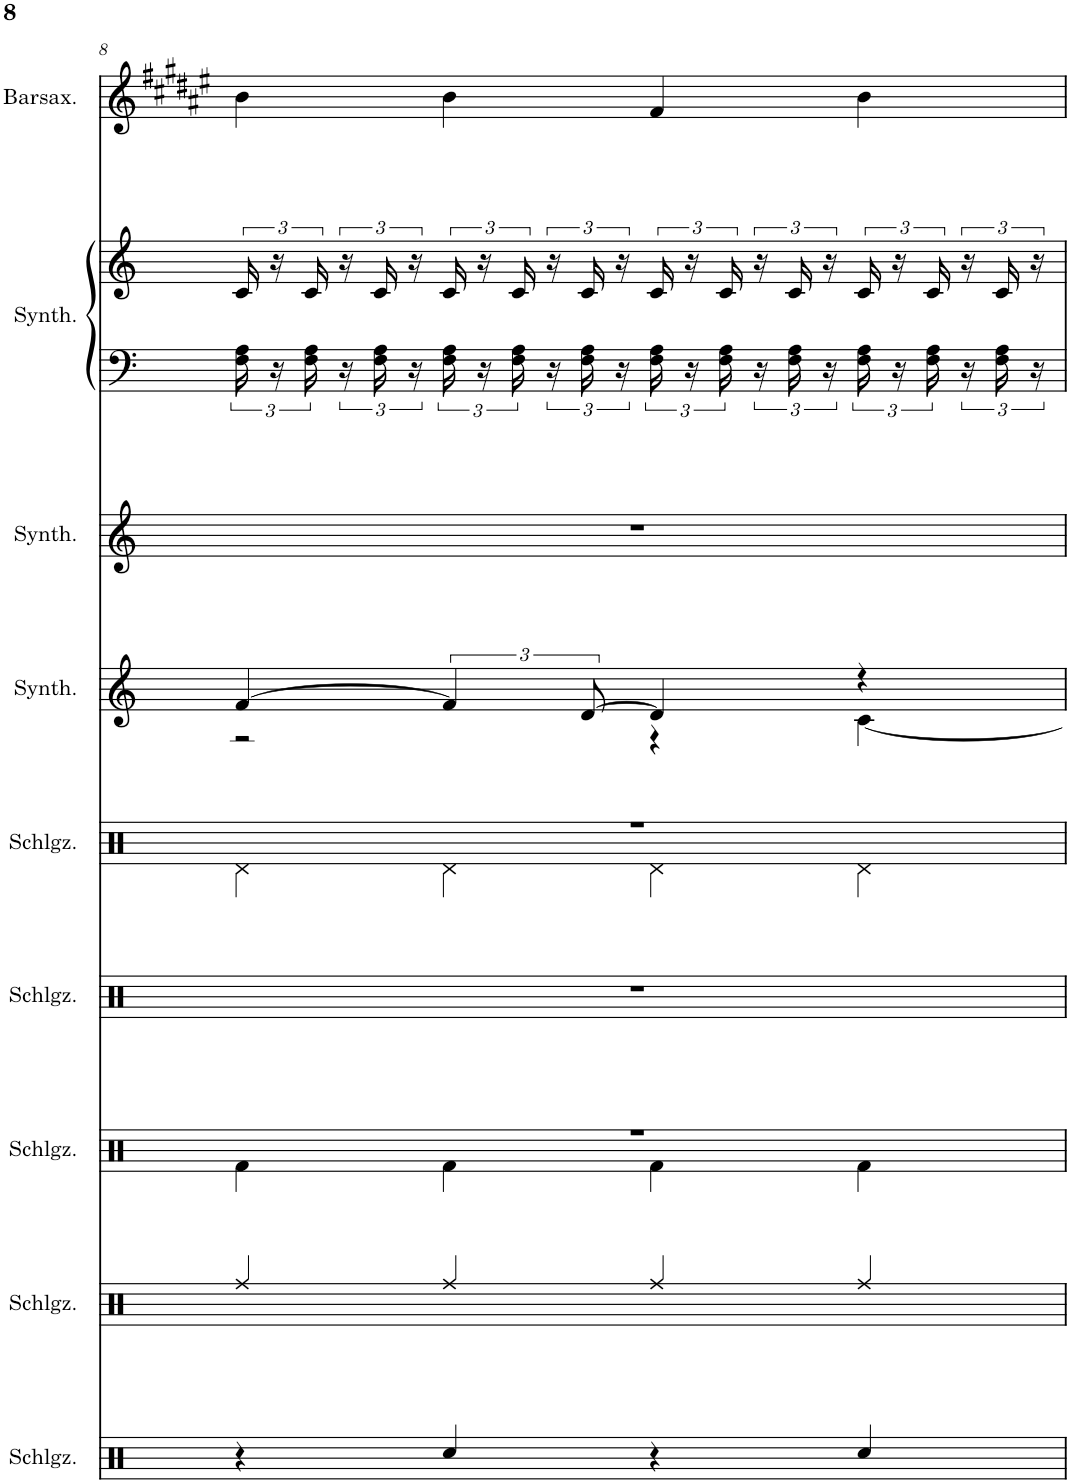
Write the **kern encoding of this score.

**kern	**kern	**kern	**kern	**kern	**kern	**kern	**kern	**kern	**kern
*part9	*part8	*part7	*part6	*part5	*part4	*part3	*part2	*part2	*part1
*staff10	*staff9	*staff8	*staff7	*staff6	*staff5	*staff4	*staff3	*staff2	*staff1
*I"4-teiliges Schlagzeug, 4-teiliges Schlagzeug, Percussion	*I"4-teiliges Schlagzeug, 4-teiliges Schlagzeug, Percussion	*I"4-teiliges Schlagzeug, 4-teiliges Schlagzeug, Percussion	*I"4-teiliges Schlagzeug, 4-teiliges Schlagzeug, Percussion	*I"4-teiliges Schlagzeug, 4-teiliges Schlagzeug, Percussion	*I"Brass Synthesizer, Brass Synthesizer, Melody	*I"Bass Synthesizer, Bass Synthesizer, Bells	*I"Brass Synthesizer	*	*I"Baritonsaxophon, Baritonsaxophon, Bass Guitar
*I'Schlgz.	*I'Schlgz.	*I'Schlgz.	*I'Schlgz.	*I'Schlgz.	*I'Synth.	*I'Synth.	*I'Synth.	*	*I'Barsax.
!!LO:PB:g=z
*clefX	*clefX	*clefX	*clefX	*clefX	*clefG2	*clefG2	*clefF4	*clefG2	*clefG2
*	*	*	*	*	*	*	*	*	*Trd12c21
*k[]	*k[]	*k[]	*k[]	*k[]	*k[]	*k[]	*k[]	*k[]	*k[f#c#g#d#a#e#]
*M4/4	*M4/4	*M4/4	*M4/4	*M4/4	*M4/4	*M4/4	*M4/4	*M4/4	*M4/4
=8	=8	=8	=8	=8	=8	=8	=8	=8	=8
*	*	*^	*	*^	*^	*	*	*	*
4r	4Rff/	1r	4Rf\	1r	1r	4Rd\	[4f/	2r	1r	24F\ 24A\	24c/	4b\
.	.	.	.	.	.	.	.	.	.	24r	24r	.
.	.	.	.	.	.	.	.	.	.	24F\ 24A\	24c/	.
.	.	.	.	.	.	.	.	.	.	24r	24r	.
.	.	.	.	.	.	.	.	.	.	24F\ 24A\	24c/	.
.	.	.	.	.	.	.	.	.	.	24r	24r	.
4Rcc/	4Rff/	.	4Rf\	.	.	4Rd\	6f/]	.	.	24F\ 24A\	24c/	4b\
.	.	.	.	.	.	.	.	.	.	24r	24r	.
.	.	.	.	.	.	.	.	.	.	24F\ 24A\	24c/	.
.	.	.	.	.	.	.	.	.	.	24r	24r	.
.	.	.	.	.	.	.	[12d/	.	.	24F\ 24A\	24c/	.
.	.	.	.	.	.	.	.	.	.	24r	24r	.
4r	4Rff/	.	4Rf\	.	.	4Rd\	4d/]	4r	.	24F\ 24A\	24c/	4f#/
.	.	.	.	.	.	.	.	.	.	24r	24r	.
.	.	.	.	.	.	.	.	.	.	24F\ 24A\	24c/	.
.	.	.	.	.	.	.	.	.	.	24r	24r	.
.	.	.	.	.	.	.	.	.	.	24F\ 24A\	24c/	.
.	.	.	.	.	.	.	.	.	.	24r	24r	.
4Rcc/	4Rff/	.	4Rf\	.	.	4Rd\	4r	[4c\	.	24F\ 24A\	24c/	4b\
.	.	.	.	.	.	.	.	.	.	24r	24r	.
.	.	.	.	.	.	.	.	.	.	24F\ 24A\	24c/	.
.	.	.	.	.	.	.	.	.	.	24r	24r	.
.	.	.	.	.	.	.	.	.	.	24F\ 24A\	24c/	.
.	.	.	.	.	.	.	.	.	.	24r	24r	.
*	*	*	*	*	*v	*v	*	*	*	*	*	*
*	*	*v	*v	*	*	*v	*v	*	*	*	*
=	=	=	=	=	=	=	=	=	=
*-	*-	*-	*-	*-	*-	*-	*-	*-	*-
